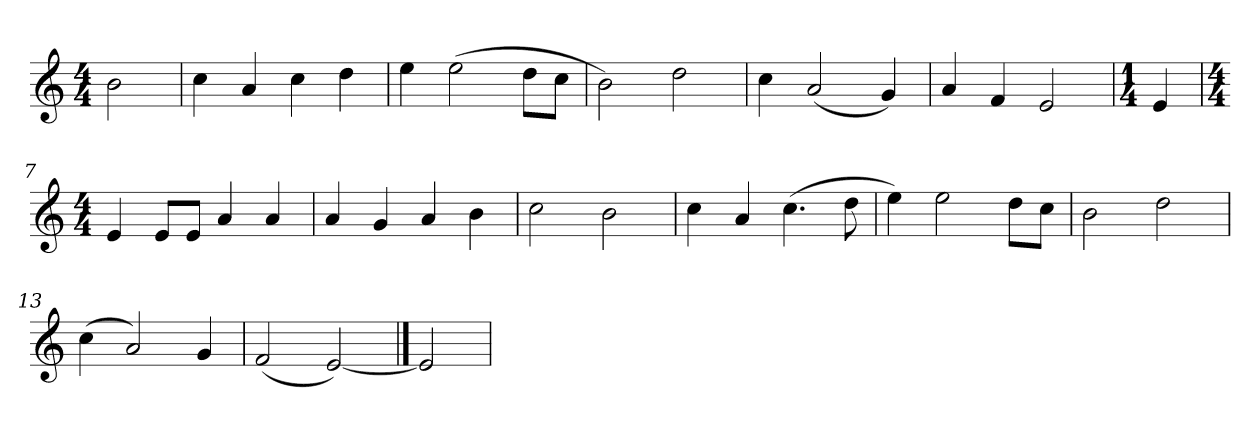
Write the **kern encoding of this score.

**kern
*part1
*staff1
*k[]
*M4/4
*MM120
=
2b
=1
4cc
4a
4cc
4dd
=2
4ee
(2ee
8ddL
8ccJ
=3
2b)
2dd
=4
4cc
(2a
4g)
=5
4a
4f
2e
=6
*M1/4
4e
=7
*M4/4
4e
8eL
8eJ
4a
4a
=8
4a
4g
4a
4b
=9
2cc
2b
=10
4cc
4a
(4.cc
8dd
=11
4ee)
2ee
8ddL
8ccJ
=12
2b
2dd
=13
(4cc
2a)
4g
=14
(2f
[2e)
==15
2e]
=
*-
